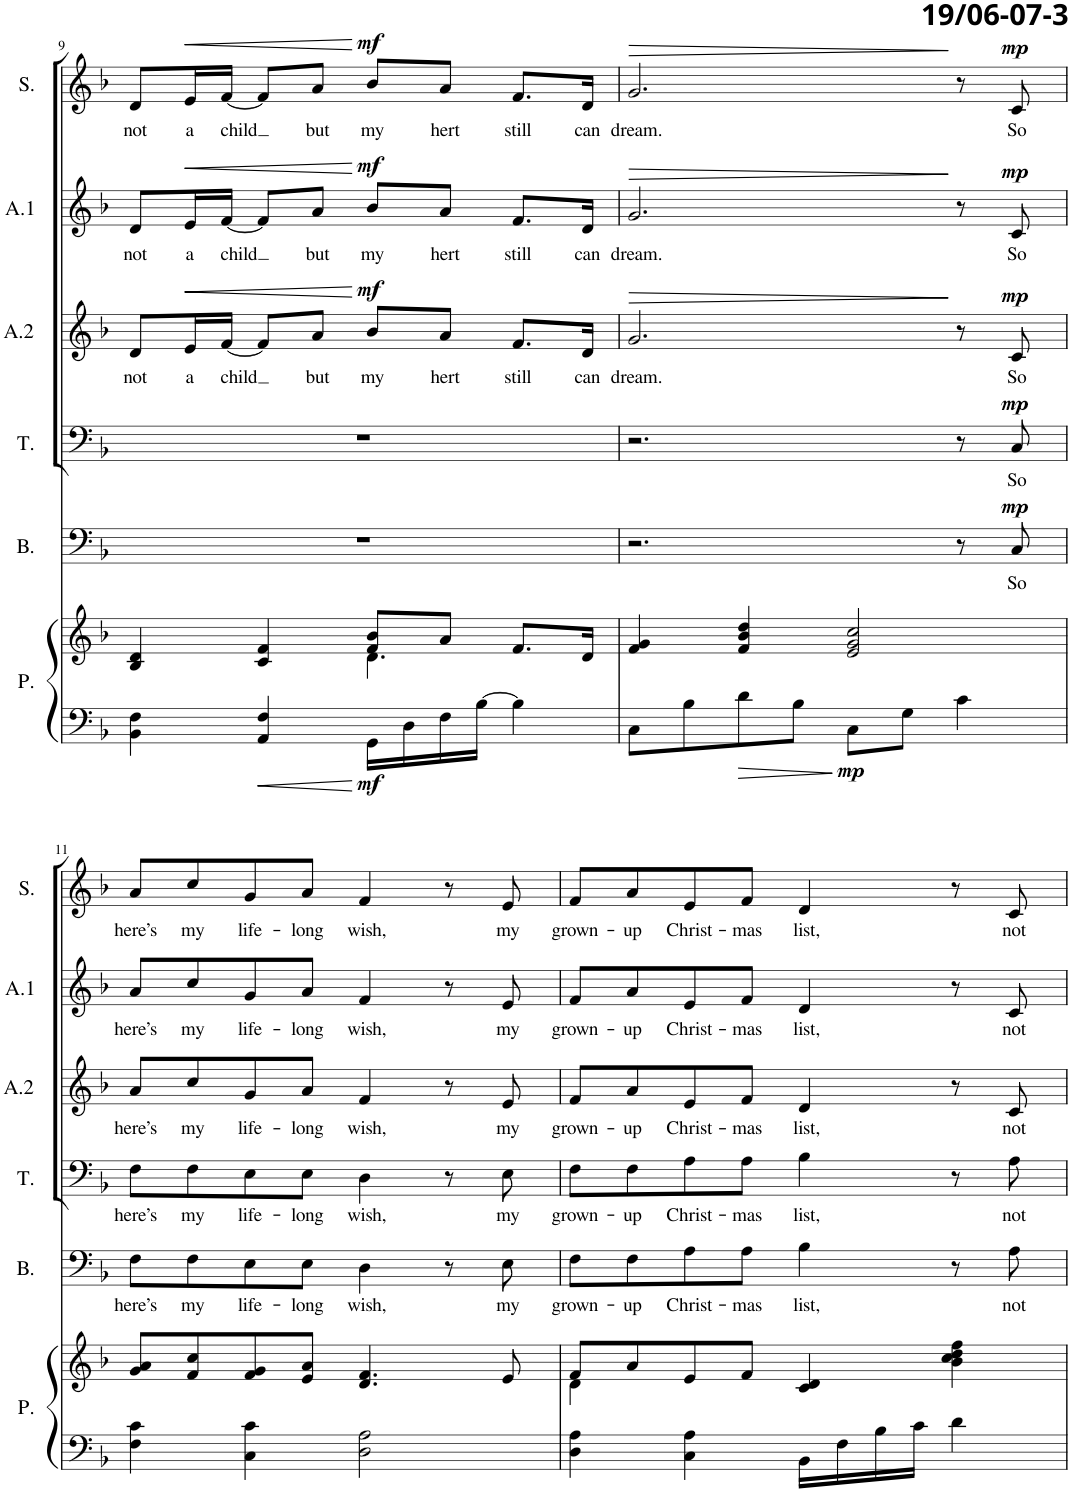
**kern	**kern	**dynam	**kern	**text	**dynam	**kern	**text	**dynam	**kern	**text	**dynam	**kern	**text	**dynam	**kern	**text	**dynam
*part6	*part6	*part6	*part5	*part5	*part5	*part4	*part4	*part4	*part3	*part3	*part3	*part2	*part2	*part2	*part1	*part1	*part1
*staff7	*staff6	*staff6/7	*staff5	*staff5	*staff5	*staff4	*staff4	*staff4	*staff3	*staff3	*staff3	*staff2	*staff2	*staff2	*staff1	*staff1	*staff1
*I"Piano	*	*	*I"Bass	*	*	*I"Tenor	*	*	*I"Alto 2	*	*	*I"Alto 1	*	*	*I"Soprano	*	*
*I'P.	*	*	*I'B.	*	*	*I'T.	*	*	*I'A.2	*	*	*I'A.1	*	*	*I'S.	*	*
!!LO:PB:g=z
*clefF4	*clefG2	*	*clefF4	*	*	*clefF4	*	*	*clefG2	*	*	*clefG2	*	*	*clefG2	*	*
*k[b-]	*k[b-]	*	*k[b-]	*	*	*k[b-]	*	*	*k[b-]	*	*	*k[b-]	*	*	*k[b-]	*	*
*M4/4	*M4/4	*	*M4/4	*	*	*M4/4	*	*	*M4/4	*	*	*M4/4	*	*	*M4/4	*	*
=9	=9	=9	=9	=9	=9	=9	=9	=9	=9	=9	=9	=9	=9	=9	=9	=9	=9
*	*^	*	*	*	*	*	*	*	*	*	*	*	*	*	*	*	*
!	!	!	!	!	!	!	!	!	!	!	!LO:LY:b	!	!	!LO:LY:b	!	!	!LO:LY:b	!
4BB-\ 4F\	4B-/ 4d/	2ryy	.	1r	.	.	1r	.	.	8d/L	not	.	8d/L	not	.	8d/L	not	.
!	!	!	!	!	!	!	!	!	!	!	!LO:LY:b	!LO:HP:b	!	!LO:LY:b	!LO:HP:b	!	!LO:LY:b	!LO:HP:b
.	.	.	.	.	.	.	.	.	.	16e/L	a	<	16e/L	a	<	16e/L	a	<
!	!	!	!	!	!	!	!	!	!	!	!LO:LY:b	!	!	!LO:LY:b	!	!	!LO:LY:b	!
.	.	.	.	.	.	.	.	.	.	[16f/JJ	child	.	[16f/JJ	child	.	[16f/JJ	child	.
4AA/ 4F/	4c/ 4f/	.	.	.	.	.	.	.	.	8f/L]	.	.	8f/L]	.	.	8f/L]	.	.
!	!	!	!	!	!	!	!	!	!	!	!LO:LY:b	!	!	!LO:LY:b	!	!	!LO:LY:b	!
.	.	.	.	.	.	.	.	.	.	8a/J	but	.	8a/J	but	.	8a/J	but	.
!	!	!	!LO:DY:b=2	!	!	!	!	!	!	!	!LO:LY:b	!LO:DY:a	!	!LO:LY:b	!LO:DY:a	!	!LO:LY:b	!LO:DY:n=1:a
16GG\LL	8f/ 8b-/L	4.d\	mf	.	.	.	.	.	.	8b-/L	my	mf	8b-/L	my	mf	8b-/L	my	[ mf
16D\	.	.	.	.	.	.	.	.	.	.	.	.	.	.	.	.	.	.
!	!	!	!	!	!	!	!	!	!	!	!LO:LY:b	!	!	!LO:LY:b	!	!	!LO:LY:b	!
16F\	8a/J	.	.	.	.	.	.	.	.	8a/J	hert	.	8a/J	hert	.	8a/J	hert	.
[16B-\JJ	.	.	.	.	.	.	.	.	.	.	.	.	.	.	.	.	.	.
!	!	!	!	!	!	!	!	!	!	!	!LO:LY:b	!	!	!LO:LY:b	!	!	!LO:LY:b	!
4B-\]	8.f/L	.	.	.	.	.	.	.	.	8.f/L	still	.	8.f/L	still	.	8.f/L	still	.
.	.	8ryy	.	.	.	.	.	.	.	.	.	.	.	.	.	.	.	.
!	!	!	!	!	!	!	!	!	!	!	!LO:LY:b	!	!	!LO:LY:b	!	!	!LO:LY:b	!
.	16d/Jk	.	.	.	.	.	.	.	.	16d/Jk	can	.	16d/Jk	can	.	16d/Jk	can	.
*	*v	*v	*	*	*	*	*	*	*	*	*	*	*	*	*	*	*	*
=10	=10	=10	=10	=10	=10	=10	=10	=10	=10	=10	=10	=10	=10	=10	=10	=10	=10
!	!	!	!	!	!	!	!	!	!	!LO:LY:b	!	!	!LO:LY:b	!	!	!LO:LY:b	!LO:HP:b
8C\L	4f/ 4g/	.	2.r	.	.	2.r	.	.	2.g/	dream.	.	2.g/	dream.	.	2.g/	dream.	>
8B-\	.	.	.	.	.	.	.	.	.	.	.	.	.	.	.	.	.
8d\	4f/ 4b-/ 4dd/	.	.	.	.	.	.	.	.	.	.	.	.	.	.	.	.
8B-\J	.	.	.	.	.	.	.	.	.	.	.	.	.	.	.	.	.
!	!	!LO:DY:b=2	!	!	!	!	!	!	!	!	!	!	!	!	!	!	!
8C\L	2e/ 2g/ 2cc/	mp	.	.	.	.	.	.	.	.	.	.	.	.	.	.	.
8G\J	.	.	.	.	.	.	.	.	.	.	.	.	.	.	.	.	.
4c\	.	.	8r	.	.	8r	.	.	8r	.	[	8r	.	[	8r	.	]
!	!	!	!	!LO:LY:b	!LO:DY:a	!	!LO:LY:b	!LO:DY:a	!	!LO:LY:b	!LO:DY:a	!	!LO:LY:b	!LO:DY:a	!	!LO:LY:b	!LO:DY:a
.	.	.	8C/	So	mp	8C/	So	mp	8c/	So	mp	8c/	So	mp	8c/	So	mp
!!LO:LB:g=z
=11	=11	=11	=11	=11	=11	=11	=11	=11	=11	=11	=11	=11	=11	=11	=11	=11	=11
!	!	!	!	!LO:LY:b	!	!	!LO:LY:b	!	!	!LO:LY:b	!	!	!LO:LY:b	!	!	!LO:LY:b	!
4F\ 4c\	8g/ 8a/L	.	8F\L	here’s	.	8F\L	here’s	.	8a/L	here’s	.	8a/L	here’s	.	8a/L	here’s	.
!	!	!	!	!LO:LY:b	!	!	!LO:LY:b	!	!	!LO:LY:b	!	!	!LO:LY:b	!	!	!LO:LY:b	!
.	8f/ 8cc/	.	8F\	my	.	8F\	my	.	8cc/	my	.	8cc/	my	.	8cc/	my	.
!	!	!	!	!LO:LY:b	!	!	!LO:LY:b	!	!	!LO:LY:b	!	!	!LO:LY:b	!	!	!LO:LY:b	!
4C\ 4c\	8f/ 8g/	.	8E\	life-	.	8E\	life-	.	8g/	life-	.	8g/	life-	.	8g/	life-	.
!	!	!	!	!LO:LY:b	!	!	!LO:LY:b	!	!	!LO:LY:b	!	!	!LO:LY:b	!	!	!LO:LY:b	!
.	8e/ 8a/J	.	8E\J	-long	.	8E\J	-long	.	8a/J	-long	.	8a/J	-long	.	8a/J	-long	.
!	!	!	!	!LO:LY:b	!	!	!LO:LY:b	!	!	!LO:LY:b	!	!	!LO:LY:b	!	!	!LO:LY:b	!
2D\ 2A\	4.d/ 4.f/	.	4D\	wish,	.	4D\	wish,	.	4f/	wish,	.	4f/	wish,	.	4f/	wish,	.
.	.	.	8r	.	.	8r	.	.	8r	.	.	8r	.	.	8r	.	.
!	!	!	!	!LO:LY:b	!	!	!LO:LY:b	!	!	!LO:LY:b	!	!	!LO:LY:b	!	!	!LO:LY:b	!
.	8e/	.	8E\	my	.	8E\	my	.	8e/	my	.	8e/	my	.	8e/	my	.
=12	=12	=12	=12	=12	=12	=12	=12	=12	=12	=12	=12	=12	=12	=12	=12	=12	=12
*	*^	*	*	*	*	*	*	*	*	*	*	*	*	*	*	*	*
!	!	!	!	!	!LO:LY:b	!	!	!LO:LY:b	!	!	!LO:LY:b	!	!	!LO:LY:b	!	!	!LO:LY:b	!
4D\ 4A\	8f/L	4d\	.	8F\L	grown-	.	8F\L	grown-	.	8f/L	grown-	.	8f/L	grown-	.	8f/L	grown-	.
!	!	!	!	!	!LO:LY:b	!	!	!LO:LY:b	!	!	!LO:LY:b	!	!	!LO:LY:b	!	!	!LO:LY:b	!
.	8a/	.	.	8F\	-up	.	8F\	-up	.	8a/	-up	.	8a/	-up	.	8a/	-up	.
!	!	!	!	!	!LO:LY:b	!	!	!LO:LY:b	!	!	!LO:LY:b	!	!	!LO:LY:b	!	!	!LO:LY:b	!
4C\ 4A\	8e/	2.ryy	.	8A\	Christ-	.	8A\	Christ-	.	8e/	Christ-	.	8e/	Christ-	.	8e/	Christ-	.
!	!	!	!	!	!LO:LY:b	!	!	!LO:LY:b	!	!	!LO:LY:b	!	!	!LO:LY:b	!	!	!LO:LY:b	!
.	8f/J	.	.	8A\J	-mas	.	8A\J	-mas	.	8f/J	-mas	.	8f/J	-mas	.	8f/J	-mas	.
!	!	!	!	!	!LO:LY:b	!	!	!LO:LY:b	!	!	!LO:LY:b	!	!	!LO:LY:b	!	!	!LO:LY:b	!
16BB-\LL	4c/ 4d/	.	.	4B-\	list,	.	4B-\	list,	.	4d/	list,	.	4d/	list,	.	4d/	list,	.
16F\	.	.	.	.	.	.	.	.	.	.	.	.	.	.	.	.	.	.
16B-\	.	.	.	.	.	.	.	.	.	.	.	.	.	.	.	.	.	.
16c\JJ	.	.	.	.	.	.	.	.	.	.	.	.	.	.	.	.	.	.
4d\	4b-\ 4cc\ 4dd\ 4ff\	.	.	8r	.	.	8r	.	.	8r	.	.	8r	.	.	8r	.	.
!	!	!	!	!	!LO:LY:b	!	!	!LO:LY:b	!	!	!LO:LY:b	!	!	!LO:LY:b	!	!	!LO:LY:b	!
.	.	.	.	8A\	not	.	8A\	not	.	8c/	not	.	8c/	not	.	8c/	not	.
*	*v	*v	*	*	*	*	*	*	*	*	*	*	*	*	*	*	*	*
=	=	=	=	=	=	=	=	=	=	=	=	=	=	=	=	=	=
*-	*-	*-	*-	*-	*-	*-	*-	*-	*-	*-	*-	*-	*-	*-	*-	*-	*-
